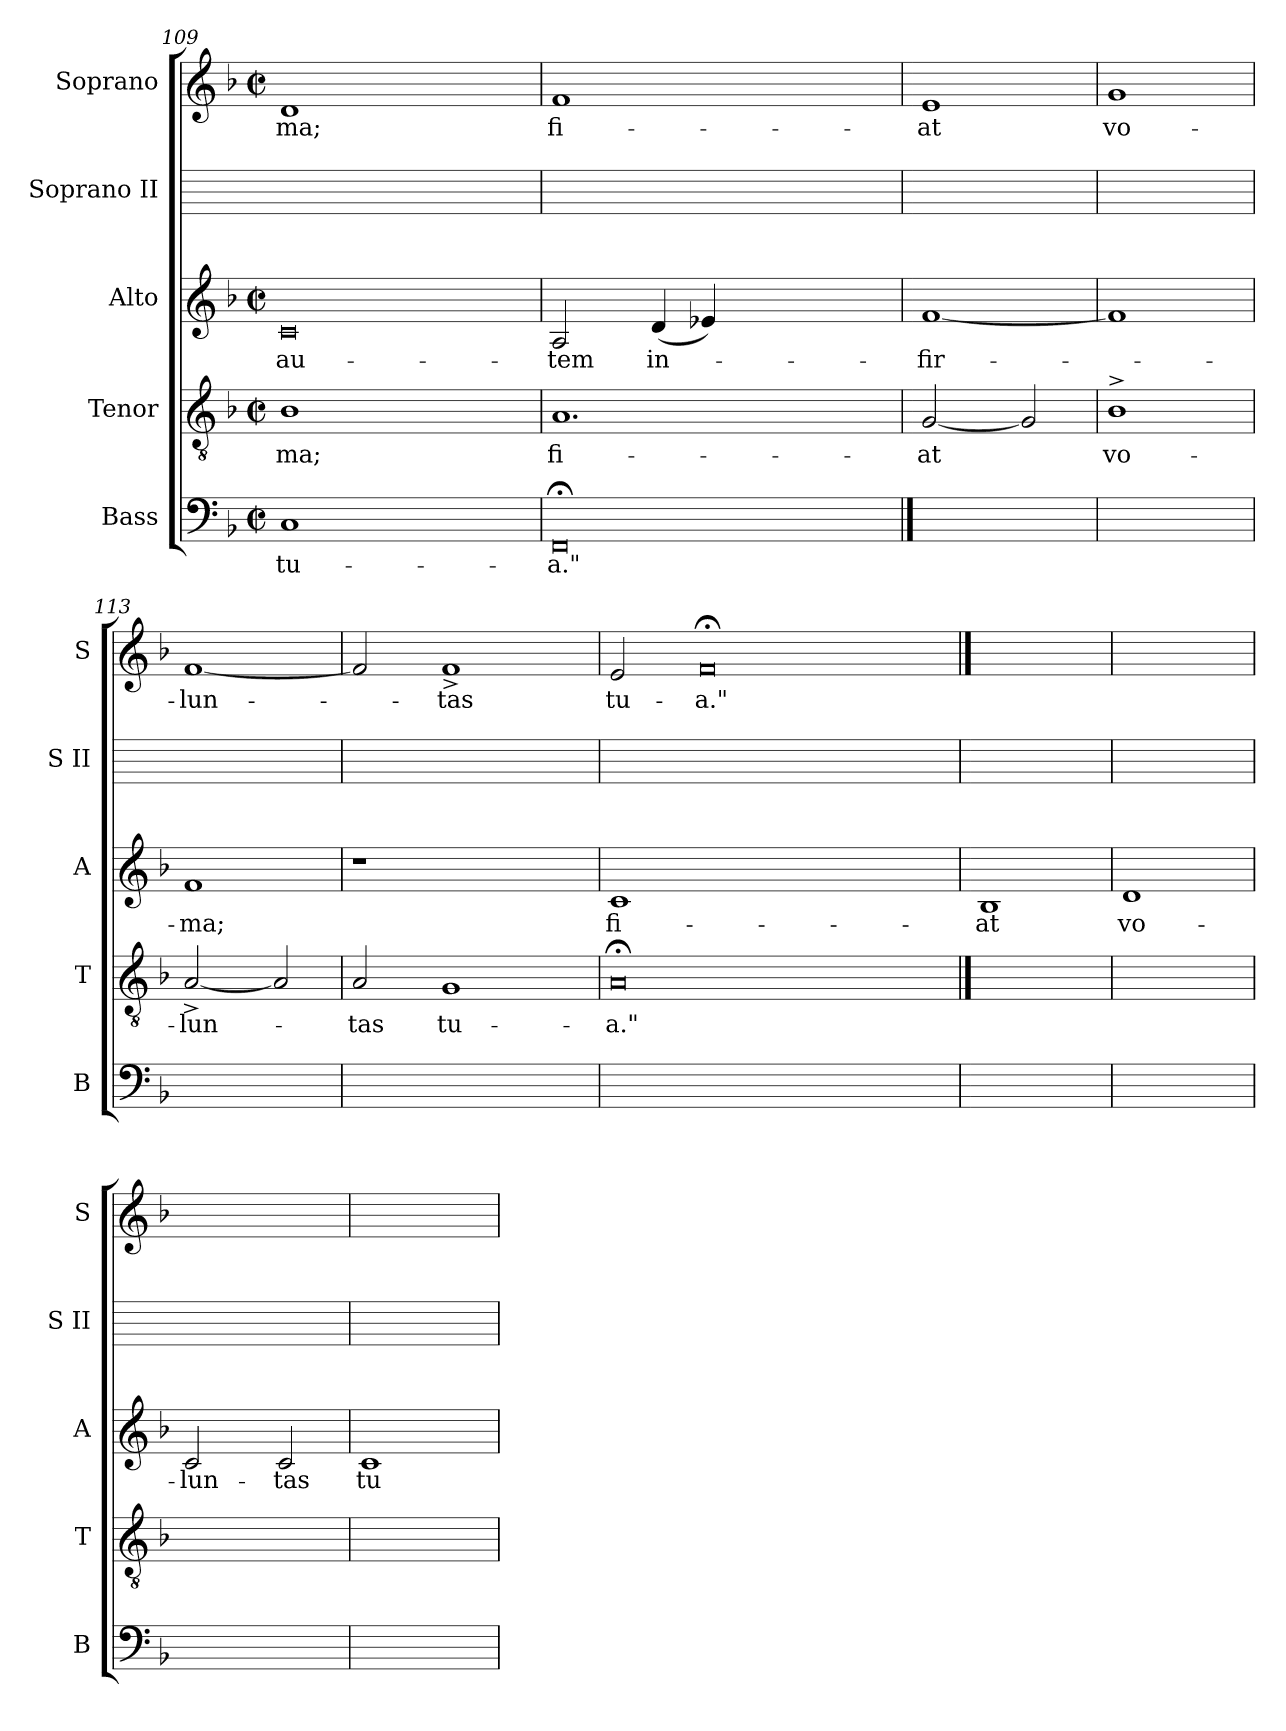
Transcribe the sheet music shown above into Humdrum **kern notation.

**kern	**text	**kern	**text	**kern	**text	**kern	**kern	**text
*part5	*part5	*part4	*part4	*part3	*part3	*part2	*part1	*part1
*staff5	*staff5	*staff4	*staff4	*staff3	*staff3	*staff2	*staff1	*staff1
*I"Bass	*	*I"Tenor	*	*I"Alto	*	*I"Soprano II	*I"Soprano	*
*I'B	*	*I'T	*	*I'A	*	*I'S II	*I'S	*
*clefF4	*	*clefGv2	*	*clefG2	*	*	*clefG2	*
*k[b-]	*	*k[b-]	*	*k[b-]	*	*	*k[b-]	*
*F:	*	*F:	*	*F:	*	*	*F:	*
*M2/2	*	*M2/2	*	*M2/2	*	*	*M2/2	*
*met(c|)	*	*met(c|)	*	*met(c|)	*	*	*met(c|)	*
=109	=109	=109	=109	=109	=109	=109	=109	=109
!	!LO:LY:b	!	!LO:LY:b	!	!LO:LY:b	!	!	!LO:LY:b
1C	tu-	1B-	ma;	0c	au-	4ryy	1d	ma;
.	.	.	.	.	.	1..ryy	.	.
1ryy	.	1ryy	.	.	.	.	1ryy	.
=110	=110	=110	=110	=110	=110	=110	=110	=110
!	!LO:LY:b	!	!LO:LY:b	!	!LO:LY:b	!	!	!LO:LY:b
0FF;<	-a."	1.A	fi-	2A	-tem	4ryy	1f	fi-
.	.	.	.	.	.	1..ryy	.	.
!	!	!	!	!	!LO:LY:b	!	!	!
.	.	.	.	(<4d	in-	.	.	.
.	.	.	.	4e-X)	.	.	.	.
.	.	.	.	1ryy	.	.	1ryy	.
.	.	2ryy	.	.	.	.	.	.
==111	=111	=111	=111	=111	=111	=111	=111	=111
!	!	!	!LO:LY:b	!	!LO:LY:b	!	!	!LO:LY:b
1ryy	.	[2G	-at	[1f	fir-	4ryy	1e	-at
.	.	.	.	.	.	2.ryy	.	.
.	.	2G]	.	.	.	.	.	.
!!LO:LB:g=z
=112	=112	=112	=112	=112	=112	=112	=112	=112
!	!	!	!LO:LY:b	!	!	!	!	!LO:LY:b
1ryy	.	1B-^	vo-	1f]	.	4ryy	1g	vo-
.	.	.	.	.	.	2.ryy	.	.
=113	=113	=113	=113	=113	=113	=113	=113	=113
!	!	!	!LO:LY:b	!	!LO:LY:b	!	!	!LO:LY:b
1ryy	.	[2A^	-lun-	1f	ma;	4ryy	[1f	-lun-
.	.	.	.	.	.	2.ryy	.	.
.	.	2A]	.	.	.	.	.	.
=114	=114	=114	=114	=114	=114	=114	=114	=114
!	!	!	!LO:LY:b	!	!	!	!	!
1ryy	.	2A	tas	1r	.	4ryy	2f]	.
.	.	.	.	.	.	1ryy	.	.
!	!	!	!LO:LY:b	!	!	!	!	!LO:LY:b
.	.	1G	tu-	.	.	.	1f^	tas
2ryy	.	.	.	2ryy	.	.	.	.
.	.	.	.	.	.	4ryy	.	.
=115	=115	=115	=115	=115	=115	=115	=115	=115
!	!	!	!LO:LY:b	!	!LO:LY:b	!	!	!LO:LY:b
1ryy	.	0A;<	-a."	1c	fi-	4ryy	2e	tu-
.	.	.	.	.	.	0ryy	.	.
!	!	!	!	!	!	!	!	!LO:LY:b
.	.	.	.	.	.	.	0f;<	-a."
1.ryy	.	.	.	1.ryy	.	.	.	.
.	.	2ryy	.	.	.	.	.	.
.	.	.	.	.	.	4ryy	.	.
=	==	==	==	=	==	=	==	==
!	!	!	!	!	!LO:LY:b	!	!	!
1ryy	.	1ryy	.	1B-	-at	4ryy	1ryy	.
.	.	.	.	.	.	2.ryy	.	.
=	=	=	=	=	=	=	=	=
!	!	!	!	!	!LO:LY:b	!	!	!
1ryy	.	1ryy	.	1d	vo-	4ryy	1ryy	.
.	.	.	.	.	.	2.ryy	.	.
=	=	=	=	=	=	=	=	=
!	!	!	!	!	!LO:LY:b	!	!	!
1ryy	.	1ryy	.	2c	-lun-	4ryy	1ryy	.
.	.	.	.	.	.	2.ryy	.	.
!	!	!	!	!	!LO:LY:b	!	!	!
.	.	.	.	2c	-tas	.	.	.
=	=	=	=	=	=	=	=	=
!	!	!	!	!	!LO:LY:b	!	!	!
1ryy	.	1ryy	.	1c	tu-	4ryy	1ryy	.
.	.	.	.	.	.	2.ryy	.	.
=	=	=	=	=	=	=	=	=
*-	*-	*-	*-	*-	*-	*-	*-	*-
